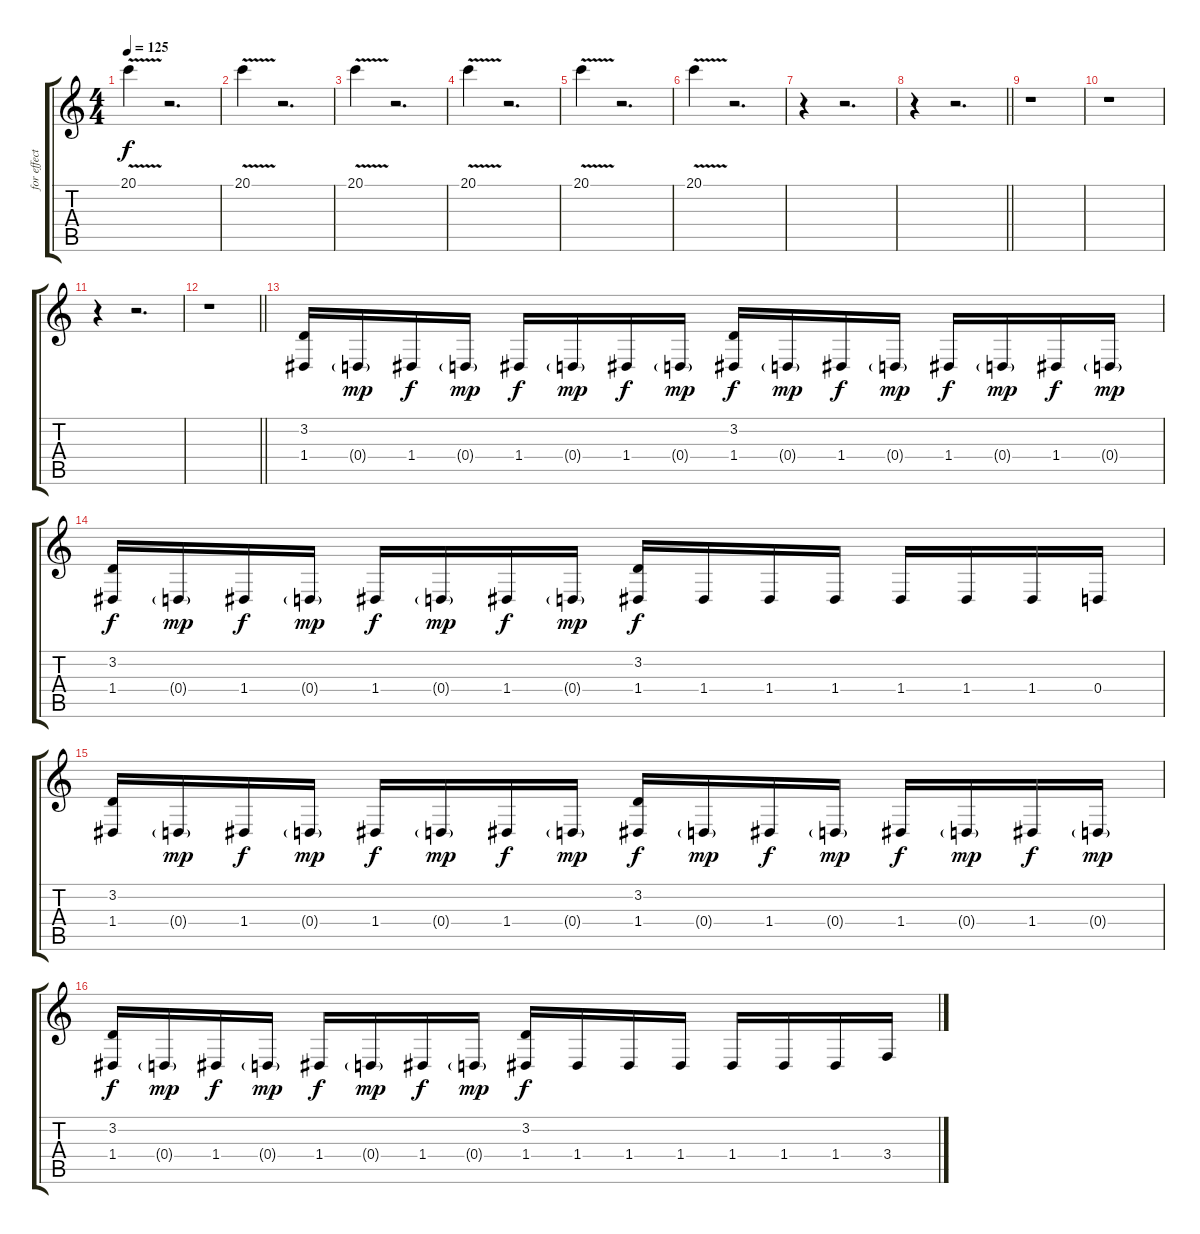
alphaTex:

\track ("for effect" "for effect") {instrument lead4chiff}
\staff {score tabs}
\tuning (E4 B3 G3 D3 A2 E2) {hide}
\ts (4 4)
\tempo 125
\clef g2
\ks c
20.1{v}.4{dy f} r.2{d} |
20.1{v}.4 r.2{d} |
20.1{v}.4 r.2{d} |
20.1{v}.4 r.2{d} |
20.1{v}.4 r.2{d} |
20.1{v}.4 r.2{d} |
r.4 r.2{d} |
\barLineRight lightlight
r.4 r.2{d} |
r.1 |
r.1 |
r.4 r.2{d} |
\barLineRight lightlight
r.1 |
(3.2 1.4).16 0.4{g}.16{dy mp} 1.4.16{dy f} 0.4{g}.16{dy mp} 1.4.16{dy f} 0.4{g}.16{dy mp} 1.4.16{dy f} 0.4{g}.16{dy mp} (3.2 1.4).16{dy f} 0.4{g}.16{dy mp} 1.4.16{dy f} 0.4{g}.16{dy mp} 1.4.16{dy f} 0.4{g}.16{dy mp} 1.4.16{dy f} 0.4{g}.16{dy mp} |
(3.2 1.4).16{dy f} 0.4{g}.16{dy mp} 1.4.16{dy f} 0.4{g}.16{dy mp} 1.4.16{dy f} 0.4{g}.16{dy mp} 1.4.16{dy f} 0.4{g}.16{dy mp} (3.2 1.4).16{dy f} 1.4.16 1.4.16 1.4.16 1.4.16 1.4.16 1.4.16 0.4.16 |
(3.2 1.4).16 0.4{g}.16{dy mp} 1.4.16{dy f} 0.4{g}.16{dy mp} 1.4.16{dy f} 0.4{g}.16{dy mp} 1.4.16{dy f} 0.4{g}.16{dy mp} (3.2 1.4).16{dy f} 0.4{g}.16{dy mp} 1.4.16{dy f} 0.4{g}.16{dy mp} 1.4.16{dy f} 0.4{g}.16{dy mp} 1.4.16{dy f} 0.4{g}.16{dy mp} |
(3.2 1.4).16{dy f} 0.4{g}.16{dy mp} 1.4.16{dy f} 0.4{g}.16{dy mp} 1.4.16{dy f} 0.4{g}.16{dy mp} 1.4.16{dy f} 0.4{g}.16{dy mp} (3.2 1.4).16{dy f} 1.4.16 1.4.16 1.4.16 1.4.16 1.4.16 1.4.16 3.4.16
